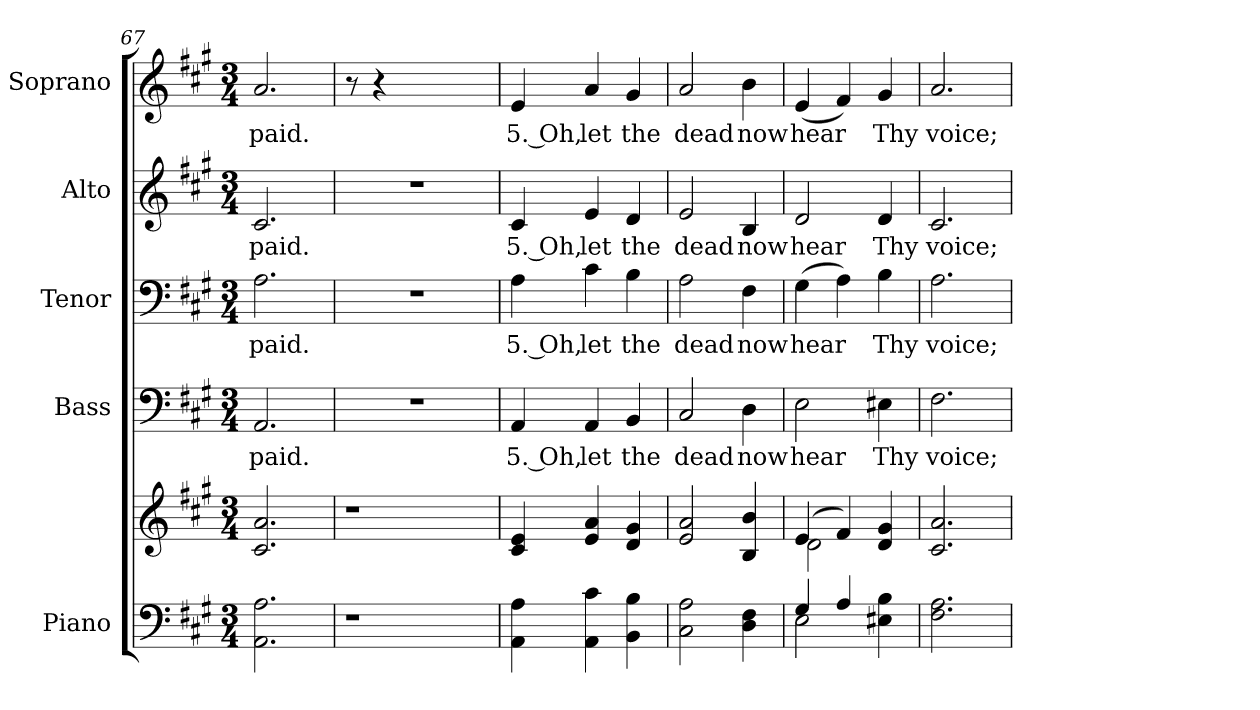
**kern	**kern	**kern	**text	**kern	**text	**kern	**text	**kern	**text
*part5	*part5	*part4	*part4	*part3	*part3	*part2	*part2	*part1	*part1
*staff6	*staff5	*staff4	*staff4	*staff3	*staff3	*staff2	*staff2	*staff1	*staff1
*I"Piano	*	*I"Bass	*	*I"Tenor	*	*I"Alto	*	*I"Soprano	*
*I'Pno.	*	*I'B.	*	*I'T.	*	*I'A.	*	*I'S.	*
*clefF4	*clefG2	*clefF4	*	*clefF4	*	*clefG2	*	*clefG2	*
*k[f#c#g#]	*k[f#c#g#]	*k[f#c#g#]	*	*k[f#c#g#]	*	*k[f#c#g#]	*	*k[f#c#g#]	*
*A:	*A:	*A:	*	*A:	*	*A:	*	*A:	*
*M3/4	*M3/4	*M3/4	*	*M3/4	*	*M3/4	*	*M3/4	*
=67	=67	=67	=67	=67	=67	=67	=67	=67	=67
!	!	!	!LO:LY:b:color=#000000	!	!	!	!	!	!
!	!	!	!	!	!LO:LY:b:color=#000000	!	!	!	!
!	!	!	!	!	!	!	!LO:LY:b:color=#000000	!	!
!	!	!	!	!	!	!	!	!	!LO:LY:b:color=#000000
2.AAi\ 2.Ai	2.c#i/ 2.ai	2.AAi/	paid.	2.Ai\	paid.	2.c#i/	paid.	2.ai/	paid.
!!LO:PB:g=z
=68	=68	=68	=68	=68	=68	=68	=68	=68	=68
!LO:N:vis=1	!LO:N:vis=1	!LO:N:vis=1	!	!LO:N:vis=1	!	!LO:N:vis=1	!	!	!
4.r	4.r	2.r	.	2.r	.	2.r	.	8r	.
.	.	.	.	.	.	.	.	4r	.
4.ryy	4.ryy	.	.	.	.	.	.	4.ryy	.
=69	=69	=69	=69	=69	=69	=69	=69	=69	=69
!	!	!	!LO:LY:b:color=#000000	!	!	!	!	!	!
!	!	!	!	!	!LO:LY:b:color=#000000	!	!	!	!
!	!	!	!	!	!	!	!LO:LY:b:color=#000000	!	!
!	!	!	!	!	!	!	!	!	!LO:LY:b:color=#000000
4AAi\ 4Ai	4c#i/ 4ei	4AAi/	5. Oh,	4Ai\	5. Oh,	4c#i/	5. Oh,	4ei/	5. Oh,
!	!	!	!LO:LY:b:color=#000000	!	!	!	!	!	!
!	!	!	!	!	!LO:LY:b:color=#000000	!	!	!	!
!	!	!	!	!	!	!	!LO:LY:b:color=#000000	!	!
!	!	!	!	!	!	!	!	!	!LO:LY:b:color=#000000
4AAi\ 4c#i	4ei/ 4ai	4AAi/	let	4c#i\	let	4ei/	let	4ai/	let
!	!	!	!LO:LY:b:color=#000000	!	!	!	!	!	!
!	!	!	!	!	!LO:LY:b:color=#000000	!	!	!	!
!	!	!	!	!	!	!	!LO:LY:b:color=#000000	!	!
!	!	!	!	!	!	!	!	!	!LO:LY:b:color=#000000
4BBi\ 4Bi	4di/ 4g#i	4BBi/	the	4Bi\	the	4di/	the	4g#i/	the
=70	=70	=70	=70	=70	=70	=70	=70	=70	=70
!	!	!	!LO:LY:b:color=#000000	!	!	!	!	!	!
!	!	!	!	!	!LO:LY:b:color=#000000	!	!	!	!
!	!	!	!	!	!	!	!LO:LY:b:color=#000000	!	!
!	!	!	!	!	!	!	!	!	!LO:LY:b:color=#000000
2C#i\ 2Ai	2ei/ 2ai	2C#i/	dead	2Ai\	dead	2ei/	dead	2ai/	dead
!	!	!	!LO:LY:b:color=#000000	!	!	!	!	!	!
!	!	!	!	!	!LO:LY:b:color=#000000	!	!	!	!
!	!	!	!	!	!	!	!LO:LY:b:color=#000000	!	!
!	!	!	!	!	!	!	!	!	!LO:LY:b:color=#000000
4Di\ 4F#i	4Bi/ 4bi	4Di\	now	4F#i\	now	4Bi/	now	4bi\	now
=71	=71	=71	=71	=71	=71	=71	=71	=71	=71
*^	*^	*	*	*	*	*	*	*	*
!	!	!	!	!	!LO:LY:b:color=#000000	!	!	!	!	!	!
!	!	!	!	!	!	!	!LO:LY:b:color=#000000	!	!	!	!
!	!	!	!	!	!	!	!	!	!LO:LY:b:color=#000000	!	!
!	!	!	!	!	!	!	!	!	!	!	!LO:LY:b:color=#000000
4G#i/	2Ei\	(4ei/	2di\	2Ei\	hear	(4G#i\	hear	2di/	hear	(4ei/	hear
4Ai/	.	4f#i/)	.	.	.	4Ai\)	.	.	.	4f#i/)	.
!	!	!	!	!	!LO:LY:b:color=#000000	!	!	!	!	!	!
!	!	!	!	!	!	!	!LO:LY:b:color=#000000	!	!	!	!
!	!	!	!	!	!	!	!	!	!LO:LY:b:color=#000000	!	!
!	!	!	!	!	!	!	!	!	!	!	!LO:LY:b:color=#000000
4E#Xi\ 4Bi	4ryy	4di/ 4g#i	4ryy	4E#Xi\	Thy	4Bi\	Thy	4di/	Thy	4g#i/	Thy
*v	*v	*	*	*	*	*	*	*	*	*	*
*	*v	*v	*	*	*	*	*	*	*	*
!!LO:PB:g=z
=72	=72	=72	=72	=72	=72	=72	=72	=72	=72
*^	*^	*	*	*	*	*	*	*	*
!	!	!	!	!	!LO:LY:b:color=#000000	!	!	!	!	!	!
*v	*v	*	*	*	*	*	*	*	*	*	*
*	*v	*v	*	*	*	*	*	*	*	*
*^	*^	*	*	*	*	*	*	*	*
!	!	!	!	!	!	!	!LO:LY:b:color=#000000	!	!	!	!
*v	*v	*	*	*	*	*	*	*	*	*	*
*	*v	*v	*	*	*	*	*	*	*	*
*^	*^	*	*	*	*	*	*	*	*
!	!	!	!	!	!	!	!	!	!LO:LY:b:color=#000000	!	!
*v	*v	*	*	*	*	*	*	*	*	*	*
*	*v	*v	*	*	*	*	*	*	*	*
*^	*^	*	*	*	*	*	*	*	*
!	!	!	!	!	!	!	!	!	!	!	!LO:LY:b:color=#000000
*v	*v	*	*	*	*	*	*	*	*	*	*
*	*v	*v	*	*	*	*	*	*	*	*
2.F#i\ 2.Ai	2.c#i/ 2.ai	2.F#i\	voice;	2.Ai\	voice;	2.c#i/	voice;	2.ai/	voice;
=	=	=	=	=	=	=	=	=	=
*-	*-	*-	*-	*-	*-	*-	*-	*-	*-
